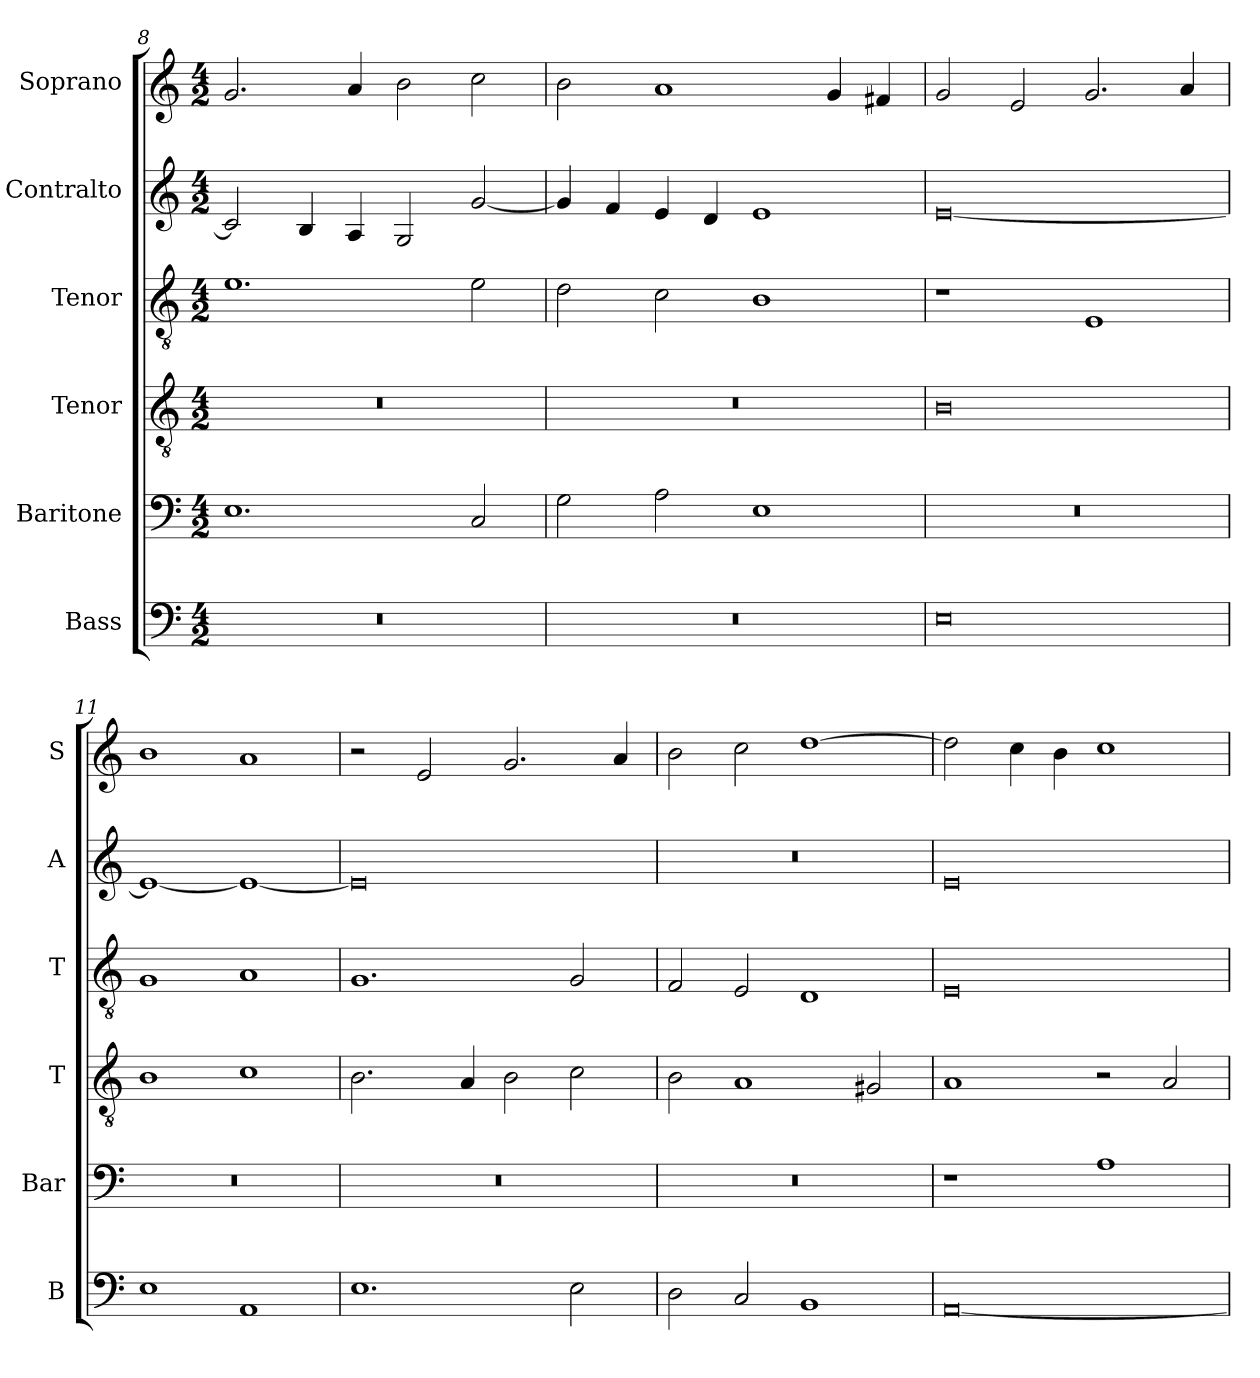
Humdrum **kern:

**kern	**kern	**kern	**kern	**kern	**kern
*part6	*part5	*part4	*part3	*part2	*part1
*staff6	*staff5	*staff4	*staff3	*staff2	*staff1
*I"Bass	*I"Baritone	*I"Tenor	*I"Tenor	*I"Contralto	*I"Soprano
*I'B	*I'Bar	*I'T	*I'T	*I'A	*I'S
*clefF4	*clefF4	*clefGv2	*clefGv2	*clefG2	*clefG2
*k[]	*k[]	*k[]	*k[]	*k[]	*k[]
*E:phr	*E:phr	*E:phr	*E:phr	*E:phr	*E:phr
*M4/2	*M4/2	*M4/2	*M4/2	*M4/2	*M4/2
=8	=8	=8	=8	=8	=8
0r	1.E	0r	1.e	2c]	2.g
.	.	.	.	4B	.
.	.	.	.	4A	4a
.	.	.	.	2G	2b
.	2C	.	2e	[2g	2cc
=9	=9	=9	=9	=9	=9
0r	2G	0r	2d	4g]	2b
.	.	.	.	4f	.
.	2A	.	2c	4e	1a
.	.	.	.	4d	.
.	1E	.	1B	1e	.
.	.	.	.	.	4g
.	.	.	.	.	4f#X
=10	=10	=10	=10	=10	=10
0E	0r	0B	1r	[0e	2g
.	.	.	.	.	2e
.	.	.	1E	.	2.g
.	.	.	.	.	4a
=11	=11	=11	=11	=11	=11
1E	0r	1B	1G	1e_	1b
1AA	.	1c	1A	1e_	1a
=12	=12	=12	=12	=12	=12
1.E	0r	2.B	1.G	0e]	2r
.	.	.	.	.	2e
.	.	4A	.	.	.
.	.	2B	.	.	2.g
2E	.	2c	2G	.	.
.	.	.	.	.	4a
=13	=13	=13	=13	=13	=13
2D	0r	2B	2F	0r	2b
2C	.	1A	2E	.	2cc
1BB	.	.	1D	.	[1dd
.	.	2G#X	.	.	.
=14	=14	=14	=14	=14	=14
[0AA	1r	1A	0E	0e	2dd]
.	.	.	.	.	4cc
.	.	.	.	.	4b
.	1A	2r	.	.	1cc
.	.	2A	.	.	.
=	=	=	=	=	=
*-	*-	*-	*-	*-	*-
